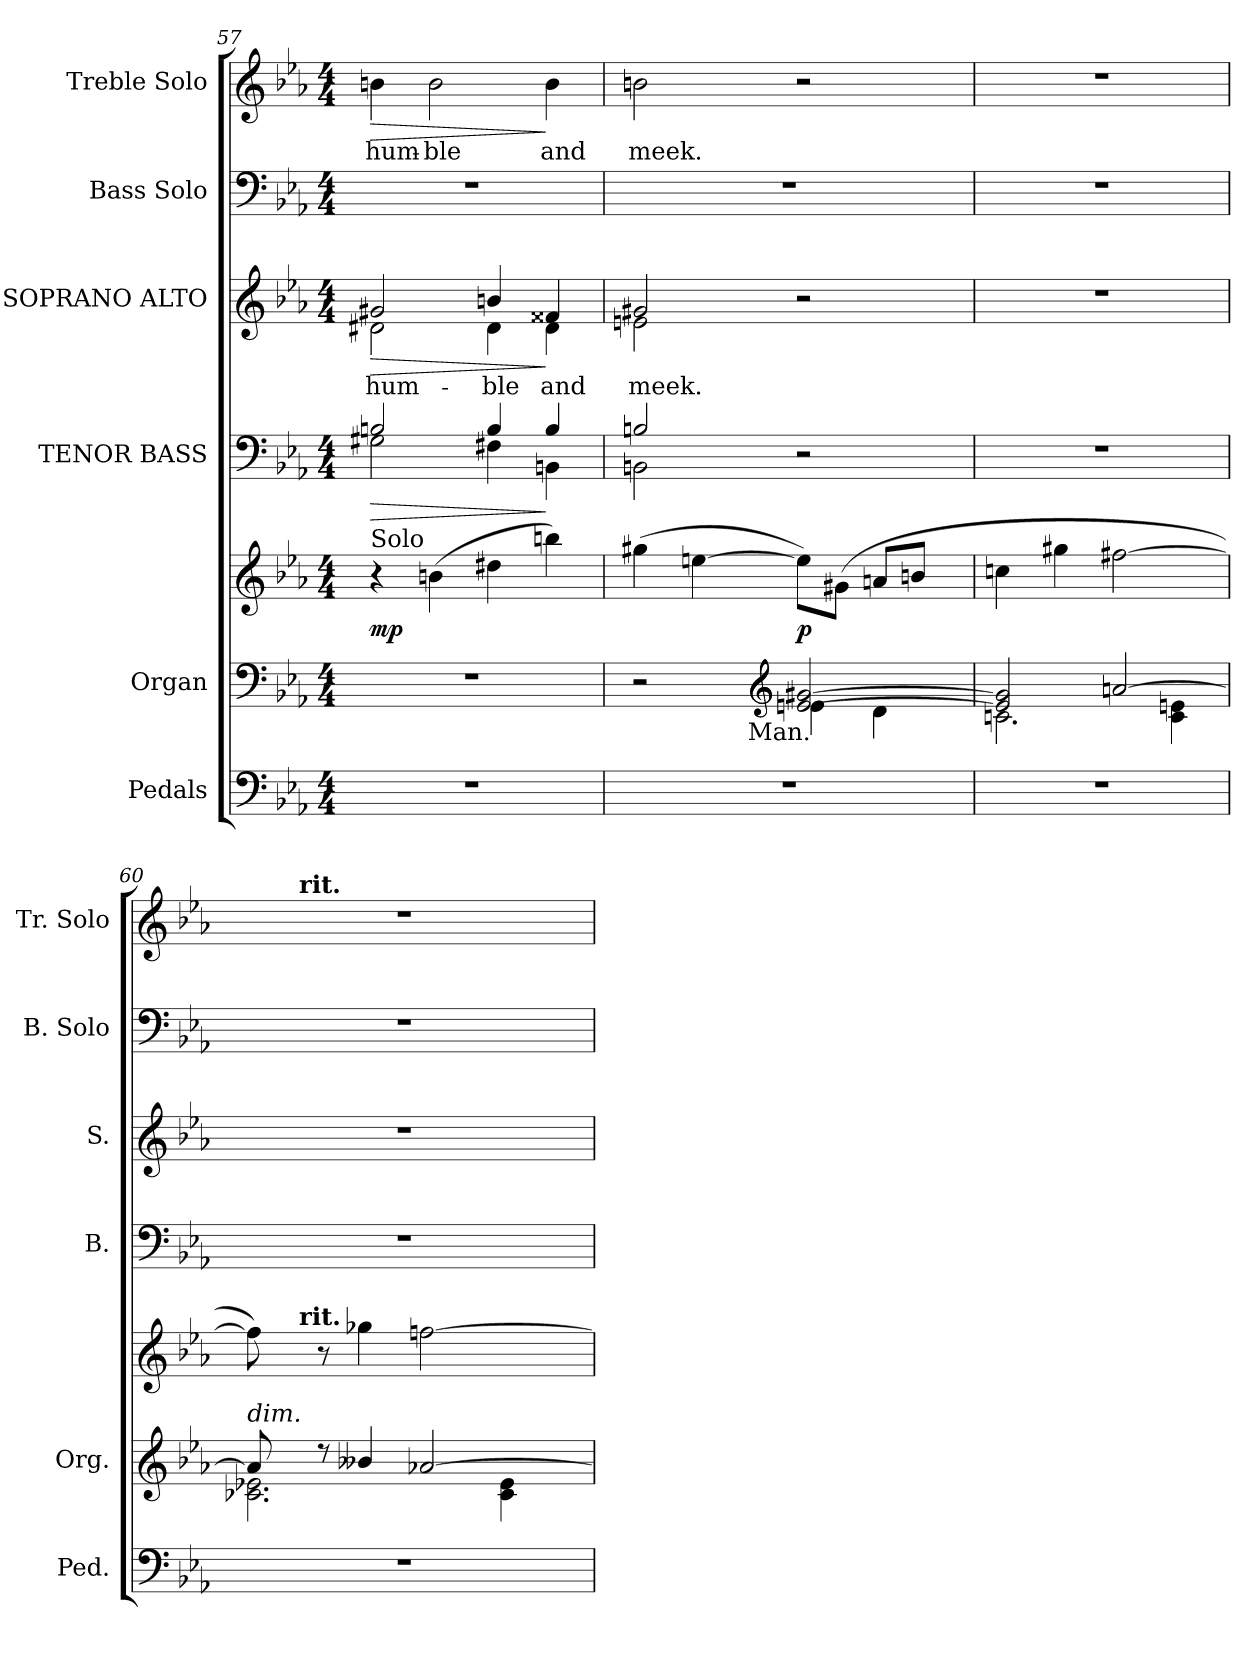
**kern	**kern	**kern	**dynam	**kern	**dynam	**kern	**text	**dynam	**kern	**kern	**text	**dynam
*part6	*part5	*part5	*part5	*part4	*part4	*part3	*part3	*part3	*part2	*part1	*part1	*part1
*staff7	*staff6	*staff5	*staff5/6	*staff4	*staff4	*staff3	*staff3	*staff3	*staff2	*staff1	*staff1	*staff1
*I"Pedals	*I"Organ	*	*	*I"TENOR BASS	*	*I"SOPRANO ALTO	*	*	*I"Bass Solo	*I"Treble Solo	*	*
*I'Ped.	*I'Org.	*	*	*I'B.	*	*I'S.	*	*	*I'B. Solo	*I'Tr. Solo	*	*
*clefF4	*clefF4	*clefG2	*	*clefF4	*	*clefG2	*	*	*clefF4	*clefG2	*	*
*k[b-e-a-]	*k[b-e-a-]	*k[b-e-a-]	*	*k[b-e-a-]	*	*k[b-e-a-]	*	*	*k[b-e-a-]	*k[b-e-a-]	*	*
*E-:	*E-:	*E-:	*	*E-:	*	*E-:	*	*	*E-:	*E-:	*	*
*M4/4	*M4/4	*M4/4	*	*M4/4	*	*M4/4	*	*	*M4/4	*M4/4	*	*
=57	=57	=57	=57	=57	=57	=57	=57	=57	=57	=57	=57	=57
*	*	*	*	*^	*	*	*	*	*	*	*	*
!	!	!	!	!	!	!LO:HP:b	!	!	!	!	!	!	!
!	!	!	!	!	!	!	!	!LO:LY:b:color=#000000	!LO:HP:b	!	!	!	!
*	*	*	*	*	*	*	*^	*	*	*	*	*	*
!	!	!LO:TX:a:t=Solo	!	!	!	!	!	!	!	!	!	!	!	!
!	!	!	!	!	!	!	!	!	!	!	!	!	!LO:LY:b:color=#000000	!LO:HP:b
1r	1r	4r	mp	2Bni/	2G#Xi\	>	2g#Xi/	2d#Xi\	hum-	>	1r	4bni\	hum-	>
!	!	!	!	!	!	!	!	!	!	!	!	!	!LO:LY:b:color=#000000	!
.	.	(4bni\	.	.	.	.	.	.	.	.	.	2bi\	-ble	.
!	!	!	!	!	!	!	!	!	!LO:LY:b:color=#000000	!	!	!	!	!
.	.	4dd#Xi\	.	4Bi/	4F#Xi\	.	4bni/	4d#i\	-ble	.	.	.	.	.
!	!	!	!	!	!	!	!	!	!LO:LY:b:color=#000000	!	!	!	!	!
!	!	!	!	!	!	!	!	!	!	!	!	!	!LO:LY:b:color=#000000	!
.	.	4bbni\)	.	4Bi/	4BBni\	]	4f##Xi/	4d#i\	and	]	.	4bi\	and	]
=58	=58	=58	=58	=58	=58	=58	=58	=58	=58	=58	=58	=58	=58	=58
*	*^	*	*	*	*	*	*	*	*	*	*	*	*	*
!	!	!	!	!	!	!	!	!	!	!LO:LY:b:color=#000000	!	!	!	!	!
!	!	!	!	!	!	!	!	!	!	!	!	!	!	!LO:LY:b:color=#000000	!
*	*	*^	*	*	*	*	*	*	*	*	*	*	*	*	*
1r	2ryy	2r	4ryy	(4gg#Xi\	.	2Bni/	2BBni\	.	2g#Xi/	2eni\	meek.	.	1r	2bni\	meek.	.
.	.	.	8ryy	[4eeni\	.	.	.	.	.	.	.	.	.	.	.	.
.	.	.	64ryy	.	.	.	.	.	.	.	.	.	.	.	.	.
.	.	.	256..ryy	.	.	.	.	.	.	.	.	.	.	.	.	.
!	!	!	!LO:TX:b:t=Man.	!	!	!	!	!	!	!	!	!	!	!	!	!
.	.	.	2ryy	.	.	.	.	.	.	.	.	.	.	.	.	.
*	*clefG2	*	*	*	*	*	*	*	*	*	*	*	*	*	*	*
.	[2eni/ [2g#Xi	4ei\	.	8eei\L])	p	2r	2ryy	.	2r	2ryy	.	.	.	2r	.	.
.	.	.	.	(8g#Xi\J	.	.	.	.	.	.	.	.	.	.	.	.
.	.	4di\	.	8ani/L	.	.	.	.	.	.	.	.	.	.	.	.
.	.	.	.	8bni/J	.	.	.	.	.	.	.	.	.	.	.	.
.	.	.	16ryy	.	.	.	.	.	.	.	.	.	.	.	.	.
.	.	.	32ryy	.	.	.	.	.	.	.	.	.	.	.	.	.
.	.	.	128ryy	.	.	.	.	.	.	.	.	.	.	.	.	.
.	.	.	1024ryy	.	.	.	.	.	.	.	.	.	.	.	.	.
*	*	*	*	*	*	*v	*v	*	*	*	*	*	*	*	*	*
*	*	*v	*v	*	*	*	*	*v	*v	*	*	*	*	*	*
!!LO:PB:g=z
=59	=59	=59	=59	=59	=59	=59	=59	=59	=59	=59	=59	=59	=59
1r	2ei/] 2g#i]	2.cni\	4ccni\	.	1r	.	1r	.	.	1r	1r	.	.
.	.	.	4gg#Xi\	.	.	.	.	.	.	.	.	.	.
.	[2ani/	.	[2ff#Xi\	.	.	.	.	.	.	.	.	.	.
.	.	4ci\ 4eni	.	.	.	.	.	.	.	.	.	.	.
=60	=60	=60	=60	=60	=60	=60	=60	=60	=60	=60	=60	=60	=60
!	!LO:TX:a:i:t=dim.	!	!	!	!	!	!	!	!	!	!	!	!
*	*	*	*^	*	*	*	*	*	*	*	*^	*	*
1r	8ai/]	2.c-Xi\ 2.e-Xi	8ff#i\])	16ryy	.	1r	.	1r	.	.	1r	1r	16ryy	.	.
.	.	.	.	64ryy	.	.	.	.	.	.	.	.	64ryy	.	.
.	.	.	.	128ryy	.	.	.	.	.	.	.	.	128ryy	.	.
.	.	.	.	256ryy	.	.	.	.	.	.	.	.	256ryy	.	.
.	.	.	.	1024ryy	.	.	.	.	.	.	.	.	1024ryy	.	.
!	!	!	!	!	!	!	!	!	!	!	!	!	!LO:TX:a:B:t=rit.	!	!
!	!	!	!	!LO:TX:a:B:t=rit.	!	!	!	!	!	!	!	!	!	!	!
.	.	.	.	2ryy	.	.	.	.	.	.	.	.	2ryy	.	.
.	8r	.	8r	.	.	.	.	.	.	.	.	.	.	.	.
.	4b--Xi/	.	4gg-Xi\	.	.	.	.	.	.	.	.	.	.	.	.
.	[2a-Xi/	.	[2ffni\	.	.	.	.	.	.	.	.	.	.	.	.
.	.	.	.	4ryy	.	.	.	.	.	.	.	.	4ryy	.	.
.	.	4c-i\ 4e-i	.	.	.	.	.	.	.	.	.	.	.	.	.
.	.	.	.	8ryy	.	.	.	.	.	.	.	.	8ryy	.	.
.	.	.	.	32ryy	.	.	.	.	.	.	.	.	32ryy	.	.
.	.	.	.	512.ryy	.	.	.	.	.	.	.	.	512.ryy	.	.
*	*v	*v	*	*	*	*	*	*	*	*	*	*v	*v	*	*
*	*	*v	*v	*	*	*	*	*	*	*	*	*	*
=	=	=	=	=	=	=	=	=	=	=	=	=
*-	*-	*-	*-	*-	*-	*-	*-	*-	*-	*-	*-	*-
